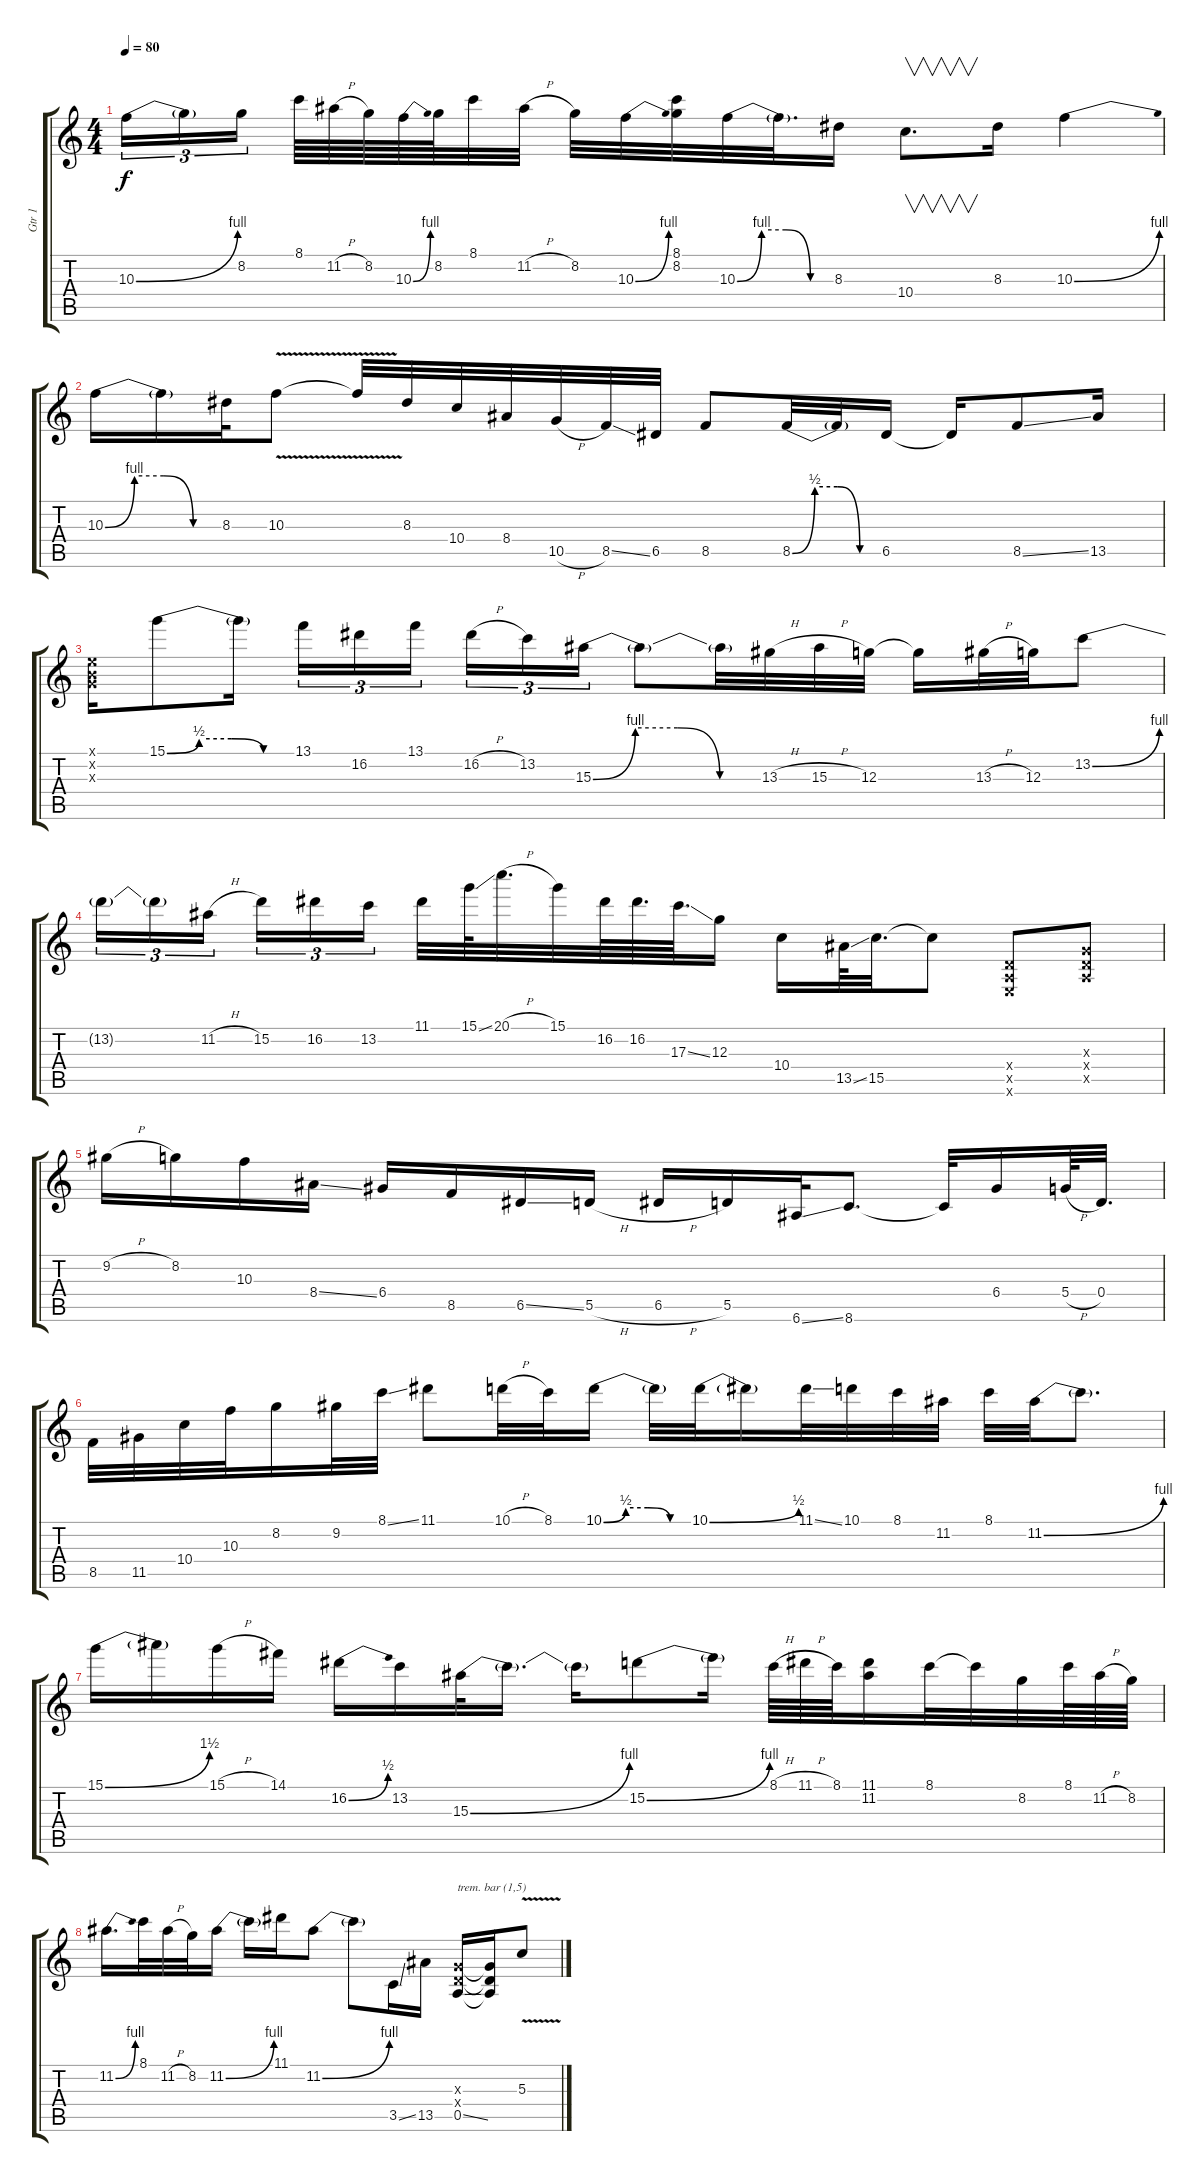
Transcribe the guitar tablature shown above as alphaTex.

\track ("Gtr 1" "Gtr 1") {instrument distortionguitar}
\staff {score tabs}
\tuning (E4 B3 G3 D3 A2 E2) {hide}
\ts (4 4)
\tempo 80
\clef g2
\ks c
10.3{be (bend 0 0 60 4)}.16{tu (3 2) dy f} 10.3{t}.16{tu (3 2)} 8.2.16{tu (3 2) beam splitsecondary} 8.1.64 11.2{h}.64 8.2.64 10.3{be (bend 0 0 60 4)}.64 8.2.64 8.1.32 11.2{h}.32 8.2.32 10.3{be (bend 0 0 60 4)}.32 (8.1 8.2).32 10.3{be (custom 0 0 15 4 30 4 45 0 60 0)}.32 10.3{t}.32{d} 8.3.16 10.4.8{v d} 8.3.16 10.3{be (bend 0 0 60 4)}.4 |
10.3{be (custom 0 0 15 4 30 4 45 0 60 0)}.16 10.3{t}.16 8.3.32 10.3{v}.8 10.3{t}.32 8.3.32 10.4.32 8.4.32 10.5{h}.32 8.5{ss}.32 6.5.32 8.5.8 8.5{be (custom 0 0 15 2 30 2 45 0 60 0)}.32 8.5{t}.32 6.5.16 6.5{t}.16 8.5{ss}.8 13.5.16 |
(0.1{x} 0.2{x} 0.3{x}).16 15.1{be (custom 0 0 15 2 30 2 45 0 60 0)}.8 15.1{t}.16 13.1.16{tu (3 2)} 16.2.16{tu (3 2)} 13.1.16{tu (3 2) beam splitsecondary} 16.2{h}.16{tu (3 2)} 13.2.16{tu (3 2)} 15.3{be (custom 0 0 15 4 30 4 45 0 60 0)}.16{tu (3 2)} 15.3{t}.8 15.3{t}.32 13.3{h}.32 15.3{h}.32 12.3.32 12.3{t}.16 13.3{h}.32 12.3.32 13.2{be (bend 0 0 60 4)}.8 |
13.2{t}.16{tu (3 2)} 13.2{t}.16{tu (3 2)} 11.2{h}.16{tu (3 2) beam splitsecondary} 15.2.16{tu (3 2)} 16.2.16{tu (3 2)} 13.2.16{tu (3 2)} 11.1.32 15.1{ss}.64 20.1{h}.32{d} 15.1.32 16.2.64 16.2.64{d} 17.3{ss}.64{d} 12.3.16 10.4.16 13.5{ss}.64 15.5.32{d} 15.5{t}.8 (0.4{x} 0.5{x} 0.6{x}).8 (0.3{x} 0.4{x} 0.5{x}).8 |
9.2{h}.16 8.2.16 10.3.16 8.4{ss}.16 6.4.16 8.5.16 6.5{ss}.16 5.5{h}.16 6.5{h}.16 5.5.16 6.6{ss}.32 8.6.8{d} 8.6{t}.32 6.4.16 5.4{h}.64 0.4.32{d} |
8.5.32 11.5.32 10.4.32 10.3.32 8.2.16 9.2.32 8.1{ss}.32 11.1.8 10.1{h}.32 8.1.32 10.1{be (custom 0 0 15 2 30 2 45 0 60 0)}.16 10.1{t}.32 10.1{be (bend 0 0 60 2)}.32 10.1{t}.16 11.1{ss}.32 10.1.32 8.1.32 11.2.32 8.1.32 11.2{be (bend 0 0 60 4)}.32 11.2{t}.8{d} |
15.1{be (bend 0 0 60 6)}.16 15.1{t}.16 15.1{h}.16 14.1.16 16.2{be (bend 0 0 60 2)}.16 13.2.16 15.3{be (bend 0 0 60 4)}.32 15.3{t}.16{d} 15.3{t}.16 15.2{be (bend 0 0 60 4)}.8 15.2{t}.16 8.1{h}.64 11.1{h}.64 8.1.64 (11.1 11.2).16 8.1.32 8.1{t}.32 8.2.32 8.1.64 11.2{h}.64 8.2.64 |
11.2{be (bend 0 0 60 4)}.16{d} 8.1.32 11.2{h}.32 8.2.32 11.2{be (bend 0 0 60 4)}.16 11.2{t}.16 11.1.16 11.2{be (bend 0 0 60 4)}.8 11.2{t}.8 3.5{ss}.16 13.5.16 (0.3{x} 0.4{x} 0.5{ss}).16{txt "trem. bar (1,5)"} (0.3{t} 0.4{t} 0.5{t}).16 5.3{v}.8
